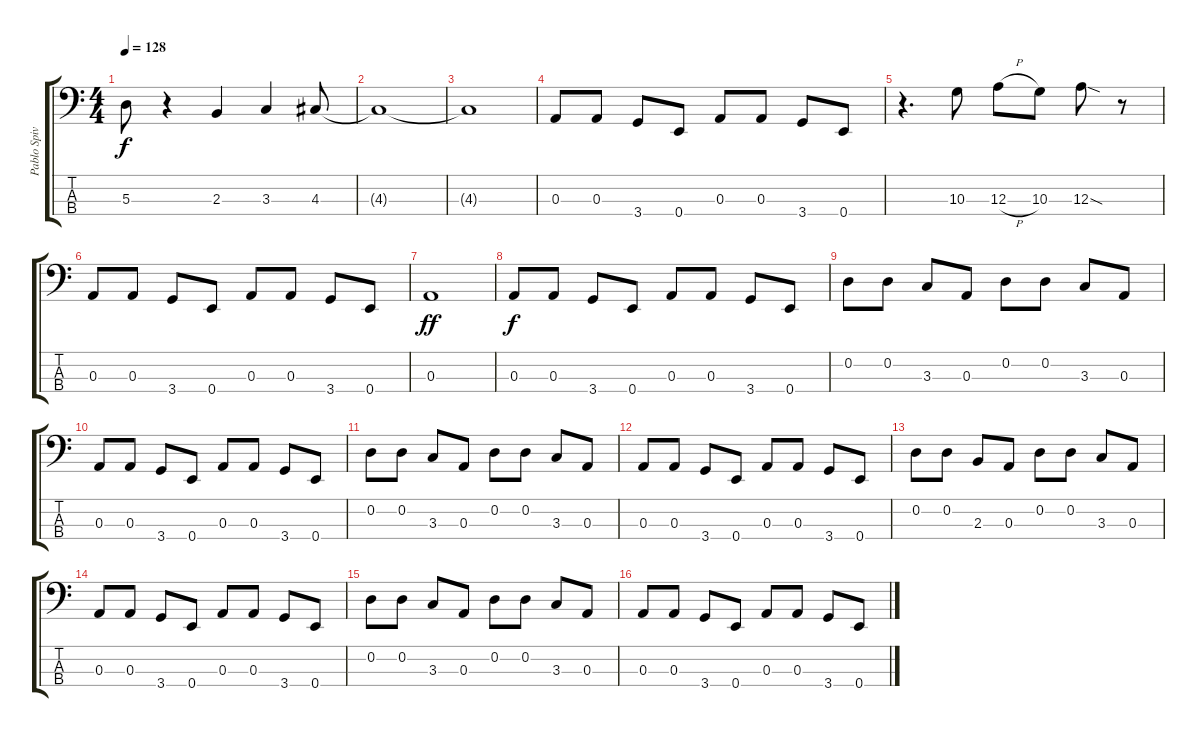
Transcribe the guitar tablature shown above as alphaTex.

\track ("Pablo Spivak (Bajo)" "Pablo Spiv") {instrument electricbassfinger}
\staff {score tabs}
\tuning (G2 D2 A1 E1) {hide}
\ts (4 4)
\tempo 128
\clef f4
\ks c
5.3.8{dy f} r.4 2.3.4 3.3.4 4.3.8 |
4.3{t}.1 |
4.3{t}.1 |
0.3.8 0.3.8 3.4.8 0.4.8 0.3.8 0.3.8 3.4.8 0.4.8 |
r.4{d} 10.3.8 12.3{h}.8 10.3.8 12.3{sod}.8 r.8 |
0.3.8 0.3.8 3.4.8 0.4.8 0.3.8 0.3.8 3.4.8 0.4.8 |
0.3.1{dy ff} |
0.3.8{dy f} 0.3.8 3.4.8 0.4.8 0.3.8 0.3.8 3.4.8 0.4.8 |
0.2.8 0.2.8 3.3.8 0.3.8 0.2.8 0.2.8 3.3.8 0.3.8 |
0.3.8 0.3.8 3.4.8 0.4.8 0.3.8 0.3.8 3.4.8 0.4.8 |
0.2.8 0.2.8 3.3.8 0.3.8 0.2.8 0.2.8 3.3.8 0.3.8 |
0.3.8 0.3.8 3.4.8 0.4.8 0.3.8 0.3.8 3.4.8 0.4.8 |
0.2.8 0.2.8 2.3.8 0.3.8 0.2.8 0.2.8 3.3.8 0.3.8 |
0.3.8 0.3.8 3.4.8 0.4.8 0.3.8 0.3.8 3.4.8 0.4.8 |
0.2.8 0.2.8 3.3.8 0.3.8 0.2.8 0.2.8 3.3.8 0.3.8 |
0.3.8 0.3.8 3.4.8 0.4.8 0.3.8 0.3.8 3.4.8 0.4.8
